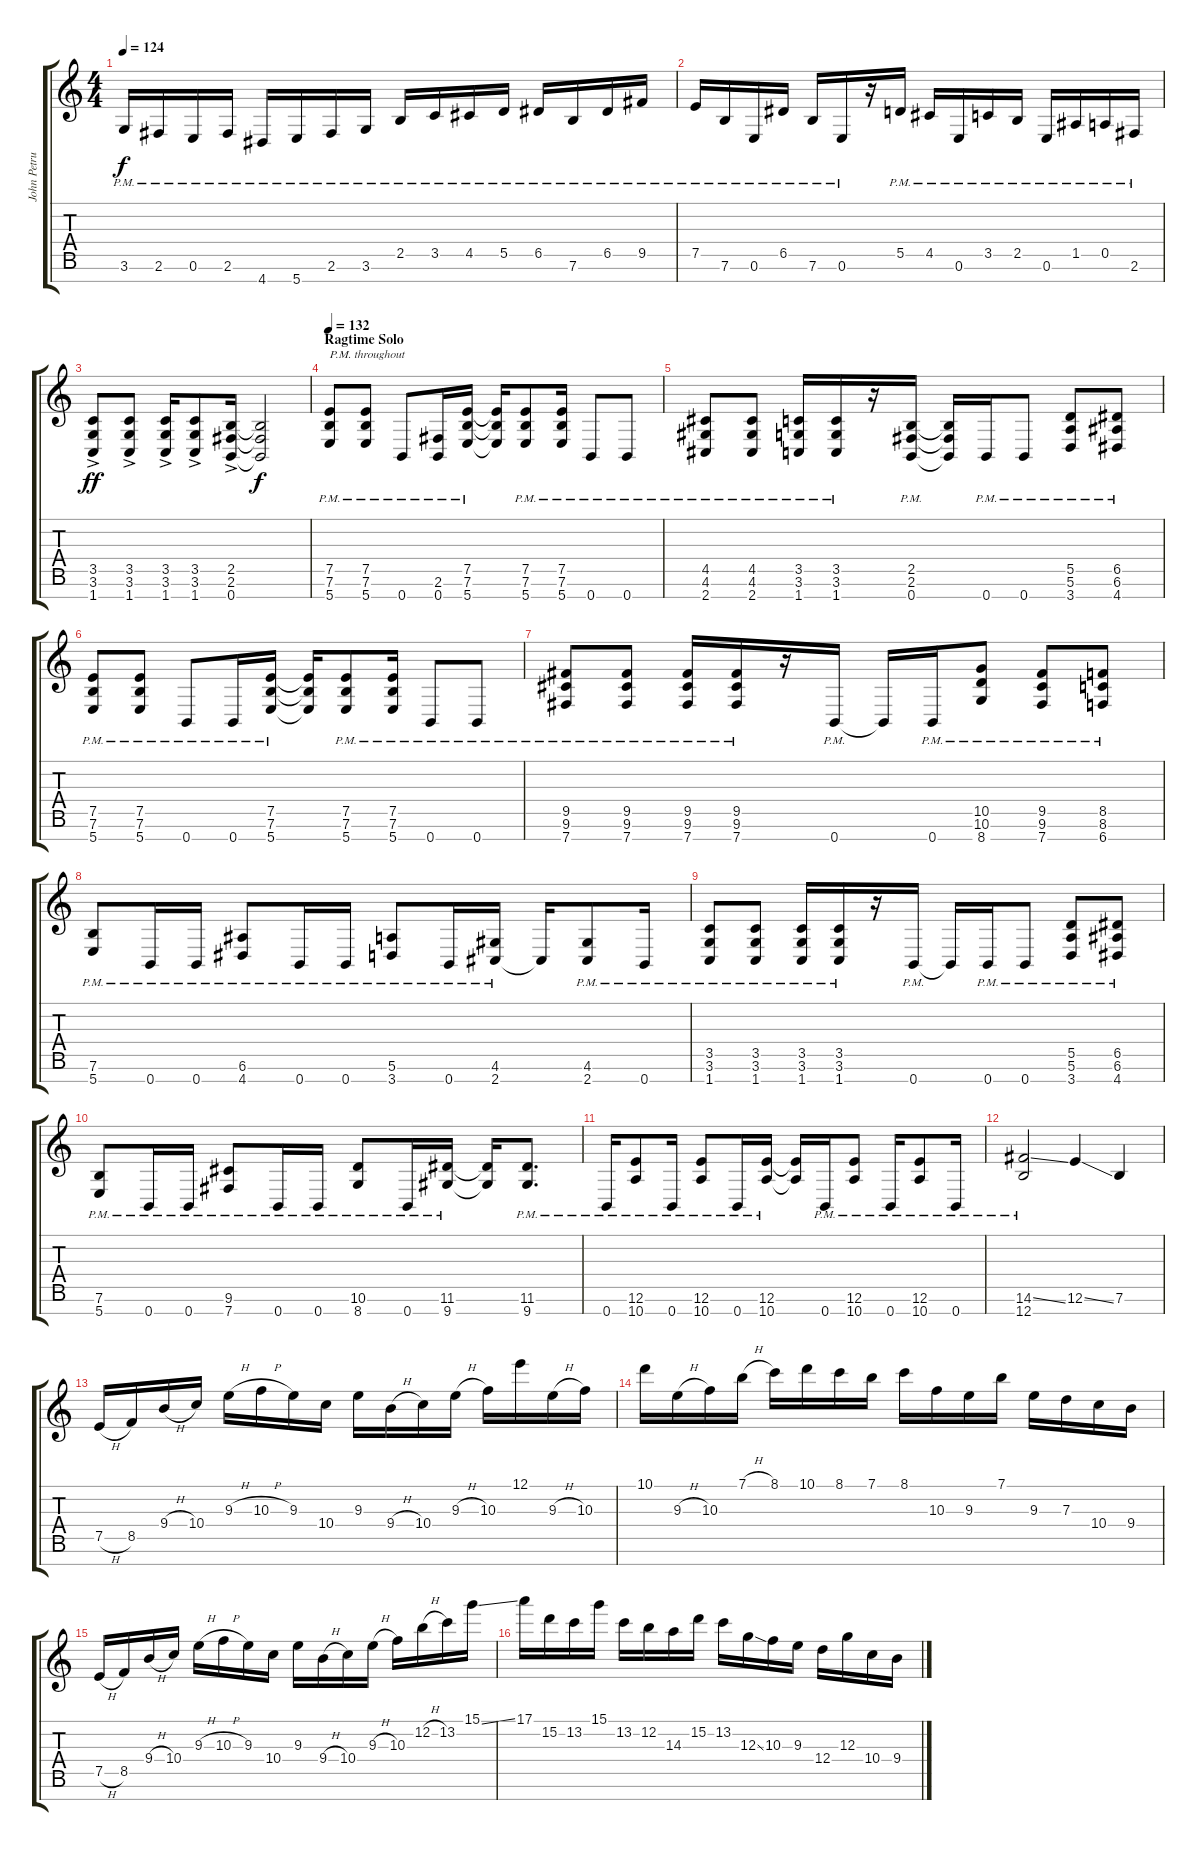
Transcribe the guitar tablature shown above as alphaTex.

\track ("John Petrucci Guitar 1 (main)" "John Petru") {instrument overdrivenguitar}
\staff {score tabs}
\tuning (E4 B3 G3 D3 A2 E2 B1) {hide}
\ts (4 4)
\tempo 124
\clef g2
\ks c
3.6{pm}.16{dy f} 2.6{pm}.16 0.6{pm}.16 2.6{pm}.16 4.7{pm}.16 5.7{pm}.16 2.6{pm}.16 3.6{pm}.16 2.5{pm}.16 3.5{pm}.16 4.5{pm}.16 5.5{pm}.16 6.5{pm}.16 7.6{pm}.16 6.5{pm}.16 9.5{pm}.16 |
7.5{pm}.16 7.6{pm}.16 0.6{pm}.16 6.5{pm}.16 7.6{pm}.16 0.6{pm}.16 r.16 5.5{pm}.16 4.5{pm}.16 0.6{pm}.16 3.5{pm}.16 2.5{pm}.16 0.6{pm}.16 1.5{pm}.16 0.5{pm}.16 2.6{pm}.16 |
(3.5 3.6 1.7{ac}).8{dy ff} (3.5 3.6 1.7{ac}).8 (3.5 3.6 1.7{ac}).16 (3.5 3.6 1.7{ac}).8 (2.5 2.6 0.7{ac}).16 (2.5{t} 2.6{t} 0.7{t}).2{dy f} |
\section ("" "Ragtime Solo")
\tempo 132
(7.5{pm} 7.6{pm} 5.7{pm}).8{txt "P.M. throughout"} (7.5{pm} 7.6{pm} 5.7{pm}).8 0.7{pm}.8 (2.6{pm} 0.7{pm}).16 (7.5{pm} 7.6{pm} 5.7{pm}).16 (7.5{t} 7.6{t} 5.7{t}).16 (7.5{pm} 7.6{pm} 5.7{pm}).8 (7.5{pm} 7.6{pm} 5.7{pm}).16 0.7{pm}.8 0.7{pm}.8 |
(4.5{pm} 4.6{pm} 2.7{pm}).8 (4.5{pm} 4.6{pm} 2.7{pm}).8 (3.5{pm} 3.6{pm} 1.7{pm}).16 (3.5{pm} 3.6{pm} 1.7{pm}).16 r.16 (2.5{pm} 2.6{pm} 0.7{pm}).16 (2.5{t} 2.6{t} 0.7{t}).16 0.7{pm}.16 0.7{pm}.8 (5.5{pm} 5.6{pm} 3.7{pm}).8 (6.5{pm} 6.6{pm} 4.7{pm}).8 |
(7.5{pm} 7.6{pm} 5.7{pm}).8 (7.5{pm} 7.6{pm} 5.7{pm}).8 0.7{pm}.8 0.7{pm}.16 (7.5{pm} 7.6{pm} 5.7{pm}).16 (7.5{t} 7.6{t} 5.7{t}).16 (7.5{pm} 7.6{pm} 5.7{pm}).8 (7.5{pm} 7.6{pm} 5.7{pm}).16 0.7{pm}.8 0.7{pm}.8 |
(9.5{pm} 9.6{pm} 7.7{pm}).8 (9.5{pm} 9.6{pm} 7.7{pm}).8 (9.5{pm} 9.6{pm} 7.7{pm}).16 (9.5{pm} 9.6{pm} 7.7{pm}).16 r.16 0.7{pm}.16 0.7{t}.16 0.7{pm}.16 (10.5{pm} 10.6{pm} 8.7{pm}).8 (9.5{pm} 9.6{pm} 7.7{pm}).8 (8.5{pm} 8.6{pm} 6.7{pm}).8 |
(7.6{pm} 5.7{pm}).8 0.7{pm}.16 0.7{pm}.16 (6.6{pm} 4.7{pm}).8 0.7{pm}.16 0.7{pm}.16 (5.6{pm} 3.7{pm}).8 0.7{pm}.16 (4.6{pm} 2.7{pm}).16 2.7{t}.16 (4.6{pm} 2.7{pm}).8 0.7{pm}.16 |
(3.5{pm} 3.6{pm} 1.7{pm}).8 (3.5{pm} 3.6{pm} 1.7{pm}).8 (3.5{pm} 3.6{pm} 1.7{pm}).16 (3.5{pm} 3.6{pm} 1.7{pm}).16 r.16 0.7{pm}.16 0.7{t}.16 0.7{pm}.16 0.7{pm}.8 (5.5{pm} 5.6{pm} 3.7{pm}).8 (6.5{pm} 6.6{pm} 4.7{pm}).8 |
(7.6{pm} 5.7{pm}).8 0.7{pm}.16 0.7{pm}.16 (9.6{pm} 7.7{pm}).8 0.7{pm}.16 0.7{pm}.16 (10.6{pm} 8.7{pm}).8 0.7{pm}.16 (11.6{pm} 9.7{pm}).16 (11.6{t} 9.7{t}).16 (11.6{pm} 9.7{pm}).8{d} |
0.7{pm}.16 (12.6{pm} 10.7{pm}).8 0.7{pm}.16 (12.6{pm} 10.7{pm}).8 0.7{pm}.16 (12.6{pm} 10.7{pm}).16 (12.6{t} 10.7{t}).16 0.7{pm}.16 (12.6{pm} 10.7{pm}).8 0.7{pm}.16 (12.6{pm} 10.7{pm}).8 0.7{pm}.16 |
(14.6{ss pm} 12.7{pm}).2 12.6{ss}.4 7.6.4 |
7.5{h}.16 8.5.16 9.4{h}.16 10.4.16 9.3{h}.16 10.3{h}.16 9.3.16 10.4.16 9.3.16 9.4{h}.16 10.4.16 9.3{h}.16 10.3.16 12.1.16 9.3{h}.16 10.3.16 |
10.1.16 9.3{h}.16 10.3.16 7.1{h}.16 8.1.16 10.1.16 8.1.16 7.1.16 8.1.16 10.3.16 9.3.16 7.1.16 9.3.16 7.3.16 10.4.16 9.4.16 |
7.5{h}.16 8.5.16 9.4{h}.16 10.4.16 9.3{h}.16 10.3{h}.16 9.3.16 10.4.16 9.3.16 9.4{h}.16 10.4.16 9.3{h}.16 10.3.16 12.2{h}.16 13.2.16 15.1{ss}.16 |
17.1.16 15.2.16 13.2.16 15.1.16 13.2.16 12.2.16 14.3.16 15.2.16 13.2.16 12.3{ss}.16 10.3.16 9.3.16 12.4.16 12.3.16 10.4.16 9.4.16
